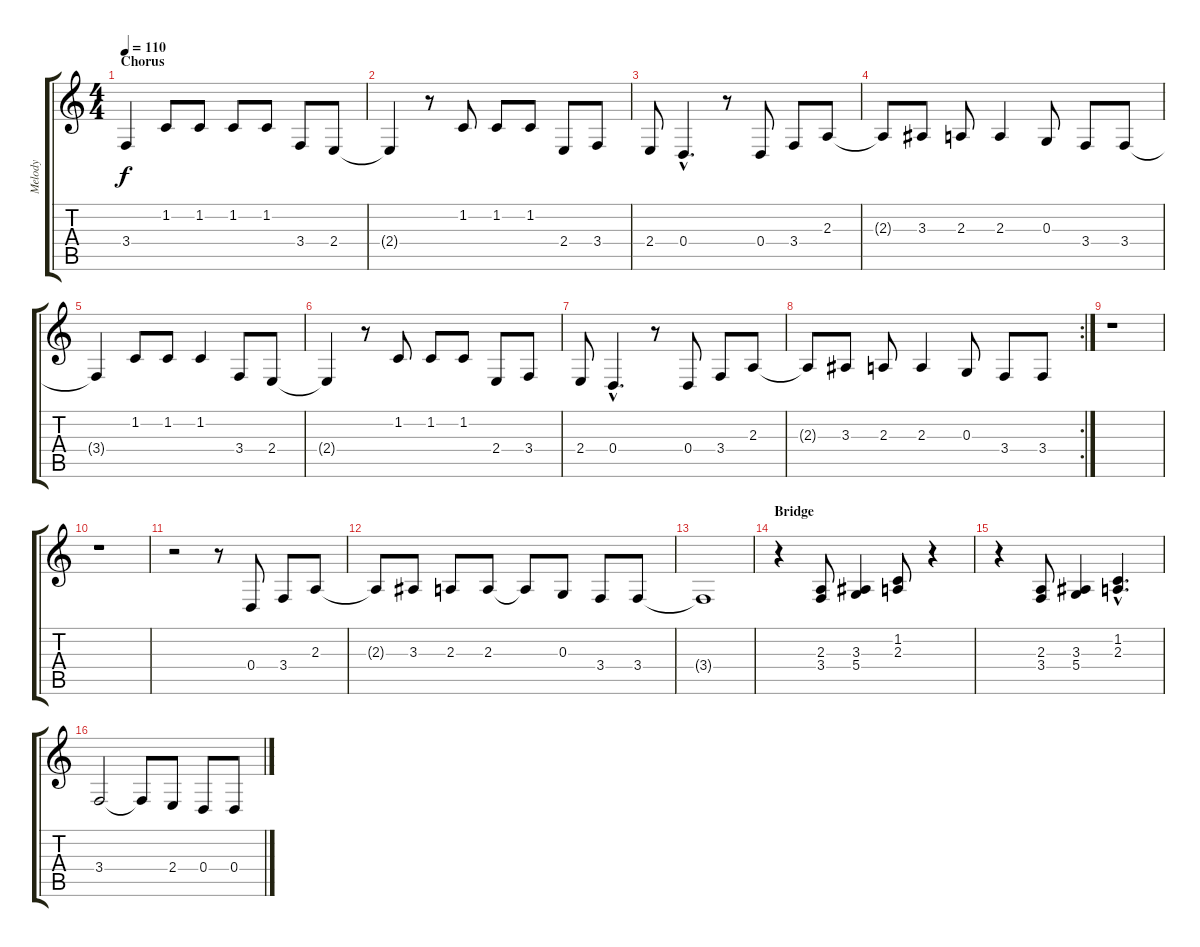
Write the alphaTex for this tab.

\track ("Melody" "Melody") {instrument acousticgrandpiano}
\staff {score tabs}
\tuning (E4 B3 G3 D3 A2 E2) {hide}
\ts (4 4)
\section ("" "Chorus")
\tempo 110
\clef g2
\ks c
3.4{t}.4{dy f} 1.2.8 1.2.8 1.2.8 1.2.8 3.4.8 2.4.8 |
2.4{t}.4 r.8 1.2.8 1.2.8 1.2.8 2.4.8 3.4.8 |
2.4.8 0.4{hac}.4{d} r.8 0.4.8 3.4.8 2.3.8 |
2.3{t}.8 3.3.8 2.3.8 2.3.4 0.3.8 3.4.8 3.4.8 |
3.4{t}.4 1.2.8 1.2.8 1.2.4 3.4.8 2.4.8 |
2.4{t}.4 r.8 1.2.8 1.2.8 1.2.8 2.4.8 3.4.8 |
2.4.8 0.4{hac}.4{d} r.8 0.4.8 3.4.8 2.3.8 |
\rc 2
2.3{t}.8 3.3.8 2.3.8 2.3.4 0.3.8 3.4.8 3.4.8 |
r.1 |
r.1 |
r.2 r.8 0.4.8 3.4.8 2.3.8 |
2.3{t}.8 3.3.8 2.3.8 2.3.8 2.3{t}.8 0.3.8 3.4.8 3.4.8 |
3.4{t}.1 |
\section ("" "Bridge")
r.4 (2.3 3.4).8 (3.3 5.4).4 (1.2 2.3).8 r.4 |
r.4 (2.3 3.4).8 (3.3 5.4).4 (1.2{hac} 2.3{hac}).4{d} |
3.4.2 3.4{t}.8 2.4.8 0.4.8 0.4.8
